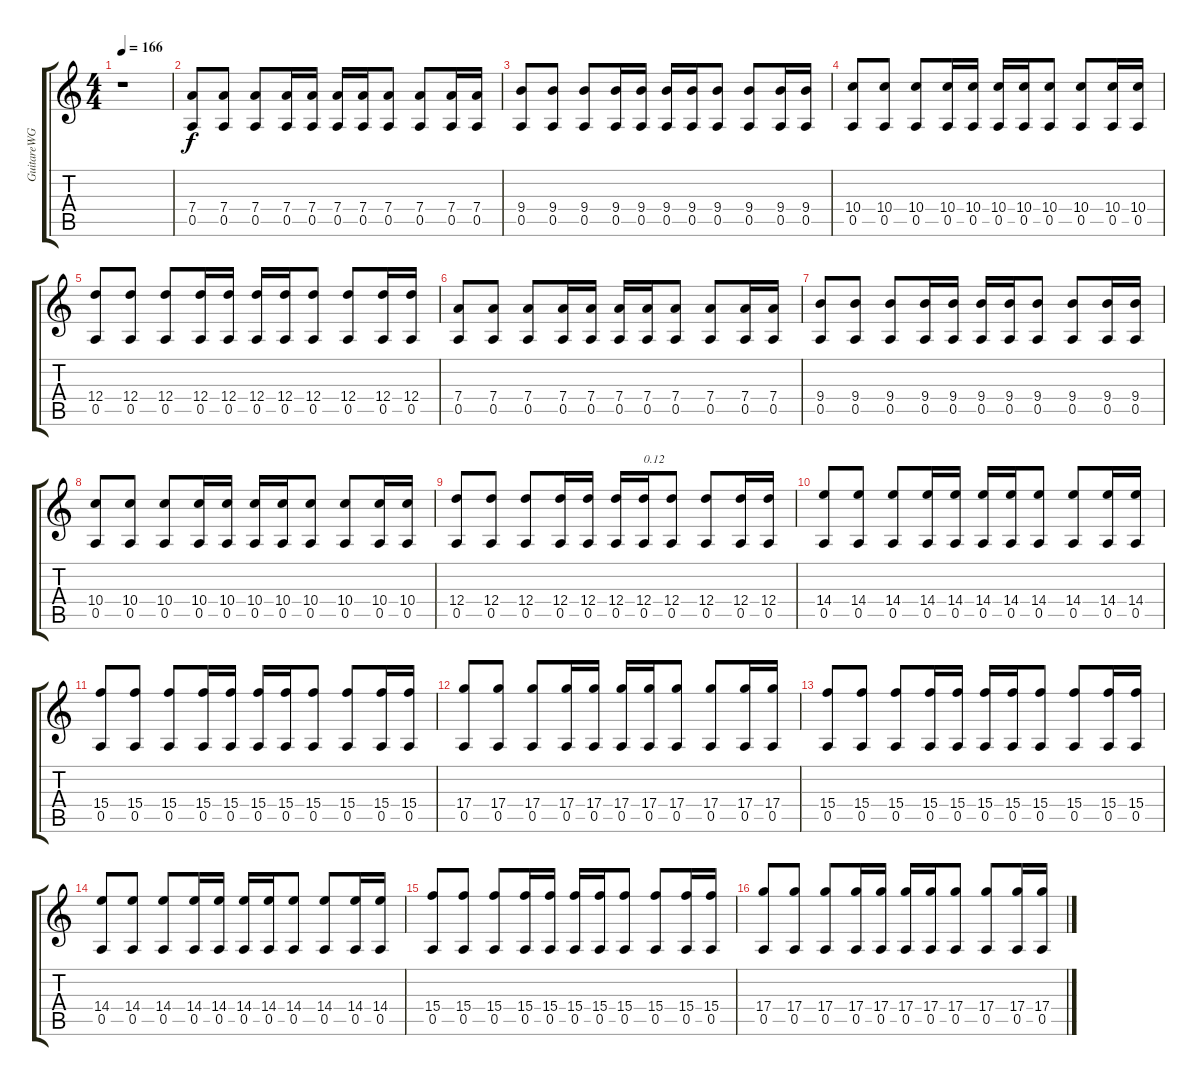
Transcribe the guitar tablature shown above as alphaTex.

\track ("GuitareWG until150" "GuitareWG ") {instrument distortionguitar}
\staff {score tabs}
\tuning (E4 B3 G3 D3 A2 E2) {hide}
\ts (4 4)
\tempo 166
\clef g2
\ks c
r.1{dy f instrument distortionguitar} |
(7.4 0.5).8 (7.4 0.5).8 (7.4 0.5).8 (7.4 0.5).16 (7.4 0.5).16 (7.4 0.5).16 (7.4 0.5).16 (7.4 0.5).8 (7.4 0.5).8 (7.4 0.5).16 (7.4 0.5).16 |
(9.4 0.5).8 (9.4 0.5).8 (9.4 0.5).8 (9.4 0.5).16 (9.4 0.5).16 (9.4 0.5).16 (9.4 0.5).16 (9.4 0.5).8 (9.4 0.5).8 (9.4 0.5).16 (9.4 0.5).16 |
(10.4 0.5).8 (10.4 0.5).8 (10.4 0.5).8 (10.4 0.5).16 (10.4 0.5).16 (10.4 0.5).16 (10.4 0.5).16 (10.4 0.5).8 (10.4 0.5).8 (10.4 0.5).16 (10.4 0.5).16 |
(12.4 0.5).8 (12.4 0.5).8 (12.4 0.5).8 (12.4 0.5).16 (12.4 0.5).16 (12.4 0.5).16 (12.4 0.5).16 (12.4 0.5).8 (12.4 0.5).8 (12.4 0.5).16 (12.4 0.5).16 |
(7.4 0.5).8 (7.4 0.5).8 (7.4 0.5).8 (7.4 0.5).16 (7.4 0.5).16 (7.4 0.5).16 (7.4 0.5).16 (7.4 0.5).8 (7.4 0.5).8 (7.4 0.5).16 (7.4 0.5).16 |
(9.4 0.5).8 (9.4 0.5).8 (9.4 0.5).8 (9.4 0.5).16 (9.4 0.5).16 (9.4 0.5).16 (9.4 0.5).16 (9.4 0.5).8 (9.4 0.5).8 (9.4 0.5).16 (9.4 0.5).16 |
(10.4 0.5).8 (10.4 0.5).8 (10.4 0.5).8 (10.4 0.5).16 (10.4 0.5).16 (10.4 0.5).16 (10.4 0.5).16 (10.4 0.5).8 (10.4 0.5).8 (10.4 0.5).16 (10.4 0.5).16 |
(12.4 0.5).8 (12.4 0.5).8 (12.4 0.5).8 (12.4 0.5).16 (12.4 0.5).16 (12.4 0.5).16 (12.4 0.5).16{txt "0.12"} (12.4 0.5).8 (12.4 0.5).8 (12.4 0.5).16 (12.4 0.5).16 |
(14.4 0.5).8 (14.4 0.5).8 (14.4 0.5).8 (14.4 0.5).16 (14.4 0.5).16 (14.4 0.5).16 (14.4 0.5).16 (14.4 0.5).8 (14.4 0.5).8 (14.4 0.5).16 (14.4 0.5).16 |
(15.4 0.5).8 (15.4 0.5).8 (15.4 0.5).8 (15.4 0.5).16 (15.4 0.5).16 (15.4 0.5).16 (15.4 0.5).16 (15.4 0.5).8 (15.4 0.5).8 (15.4 0.5).16 (15.4 0.5).16 |
(17.4 0.5).8 (17.4 0.5).8 (17.4 0.5).8 (17.4 0.5).16 (17.4 0.5).16 (17.4 0.5).16 (17.4 0.5).16 (17.4 0.5).8 (17.4 0.5).8 (17.4 0.5).16 (17.4 0.5).16 |
(15.4 0.5).8 (15.4 0.5).8 (15.4 0.5).8 (15.4 0.5).16 (15.4 0.5).16 (15.4 0.5).16 (15.4 0.5).16 (15.4 0.5).8 (15.4 0.5).8 (15.4 0.5).16 (15.4 0.5).16 |
(14.4 0.5).8 (14.4 0.5).8 (14.4 0.5).8 (14.4 0.5).16 (14.4 0.5).16 (14.4 0.5).16 (14.4 0.5).16 (14.4 0.5).8 (14.4 0.5).8 (14.4 0.5).16 (14.4 0.5).16 |
(15.4 0.5).8 (15.4 0.5).8 (15.4 0.5).8 (15.4 0.5).16 (15.4 0.5).16 (15.4 0.5).16 (15.4 0.5).16 (15.4 0.5).8 (15.4 0.5).8 (15.4 0.5).16 (15.4 0.5).16 |
(17.4 0.5).8 (17.4 0.5).8 (17.4 0.5).8 (17.4 0.5).16 (17.4 0.5).16 (17.4 0.5).16 (17.4 0.5).16 (17.4 0.5).8 (17.4 0.5).8 (17.4 0.5).16 (17.4 0.5).16
